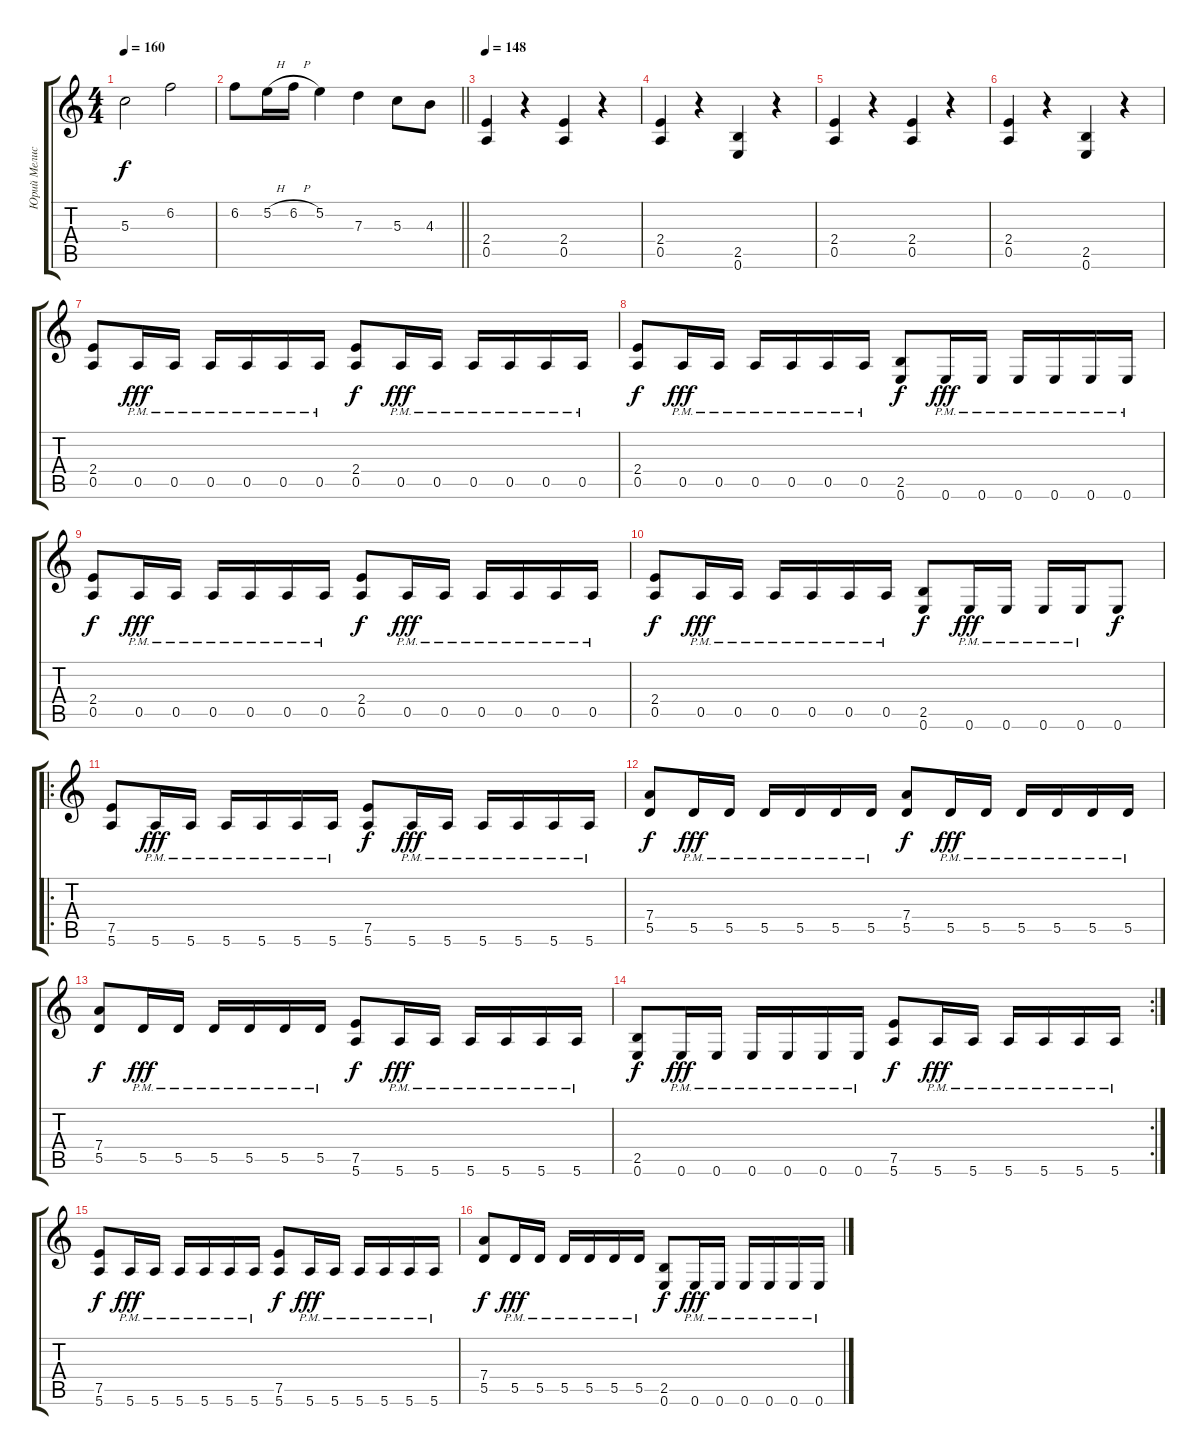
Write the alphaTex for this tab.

\track ("Юрий Мелисов" "Юрий Мелис") {instrument distortionguitar}
\staff {score tabs}
\tuning (E4 B3 G3 D3 A2 E2) {hide}
\ts (4 4)
\tempo 160
\clef g2
\ks c
5.3.2{dy f} 6.2.2 |
\barLineRight lightlight
6.2.8 5.2{h}.16 6.2{h}.16 5.2.4 7.3.4 5.3.8 4.3.8 |
\section ("" "")
\tempo 148
(2.4 0.5).4 r.4 (2.4 0.5).4 r.4 |
(2.4 0.5).4 r.4 (2.5 0.6).4 r.4 |
(2.4 0.5).4 r.4 (2.4 0.5).4 r.4 |
(2.4 0.5).4 r.4 (2.5 0.6).4 r.4 |
(2.4 0.5).8 0.5{pm}.16{dy fff} 0.5{pm}.16 0.5{pm}.16 0.5{pm}.16 0.5{pm}.16 0.5{pm}.16 (2.4 0.5).8{dy f} 0.5{pm}.16{dy fff} 0.5{pm}.16 0.5{pm}.16 0.5{pm}.16 0.5{pm}.16 0.5{pm}.16 |
(2.4 0.5).8{dy f} 0.5{pm}.16{dy fff} 0.5{pm}.16 0.5{pm}.16 0.5{pm}.16 0.5{pm}.16 0.5{pm}.16 (2.5 0.6).8{dy f} 0.6{pm}.16{dy fff} 0.6{pm}.16 0.6{pm}.16 0.6{pm}.16 0.6{pm}.16 0.6{pm}.16 |
(2.4 0.5).8{dy f} 0.5{pm}.16{dy fff} 0.5{pm}.16 0.5{pm}.16 0.5{pm}.16 0.5{pm}.16 0.5{pm}.16 (2.4 0.5).8{dy f} 0.5{pm}.16{dy fff} 0.5{pm}.16 0.5{pm}.16 0.5{pm}.16 0.5{pm}.16 0.5{pm}.16 |
(2.4 0.5).8{dy f} 0.5{pm}.16{dy fff} 0.5{pm}.16 0.5{pm}.16 0.5{pm}.16 0.5{pm}.16 0.5{pm}.16 (2.5 0.6).8{dy f} 0.6{pm}.16{dy fff} 0.6{pm}.16 0.6{pm}.16 0.6{pm}.16 0.6.8{dy f} |
\ro
(7.5 5.6).8 5.6{pm}.16{dy fff} 5.6{pm}.16 5.6{pm}.16 5.6{pm}.16 5.6{pm}.16 5.6{pm}.16 (7.5 5.6).8{dy f} 5.6{pm}.16{dy fff} 5.6{pm}.16 5.6{pm}.16 5.6{pm}.16 5.6{pm}.16 5.6{pm}.16 |
(7.4 5.5).8{dy f} 5.5{pm}.16{dy fff} 5.5{pm}.16 5.5{pm}.16 5.5{pm}.16 5.5{pm}.16 5.5{pm}.16 (7.4 5.5).8{dy f} 5.5{pm}.16{dy fff} 5.5{pm}.16 5.5{pm}.16 5.5{pm}.16 5.5{pm}.16 5.5{pm}.16 |
(7.4 5.5).8{dy f} 5.5{pm}.16{dy fff} 5.5{pm}.16 5.5{pm}.16 5.5{pm}.16 5.5{pm}.16 5.5{pm}.16 (7.5 5.6).8{dy f} 5.6{pm}.16{dy fff} 5.6{pm}.16 5.6{pm}.16 5.6{pm}.16 5.6{pm}.16 5.6{pm}.16 |
\rc 2
(2.5 0.6).8{dy f} 0.6{pm}.16{dy fff} 0.6{pm}.16 0.6{pm}.16 0.6{pm}.16 0.6{pm}.16 0.6{pm}.16 (7.5 5.6).8{dy f} 5.6{pm}.16{dy fff} 5.6{pm}.16 5.6{pm}.16 5.6{pm}.16 5.6{pm}.16 5.6{pm}.16 |
(7.5 5.6).8{dy f} 5.6{pm}.16{dy fff} 5.6{pm}.16 5.6{pm}.16 5.6{pm}.16 5.6{pm}.16 5.6{pm}.16 (7.5 5.6).8{dy f} 5.6{pm}.16{dy fff} 5.6{pm}.16 5.6{pm}.16 5.6{pm}.16 5.6{pm}.16 5.6{pm}.16 |
(7.4 5.5).8{dy f} 5.5{pm}.16{dy fff} 5.5{pm}.16 5.5{pm}.16 5.5{pm}.16 5.5{pm}.16 5.5{pm}.16 (2.5 0.6).8{dy f} 0.6{pm}.16{dy fff} 0.6{pm}.16 0.6{pm}.16 0.6{pm}.16 0.6{pm}.16 0.6{pm}.16
